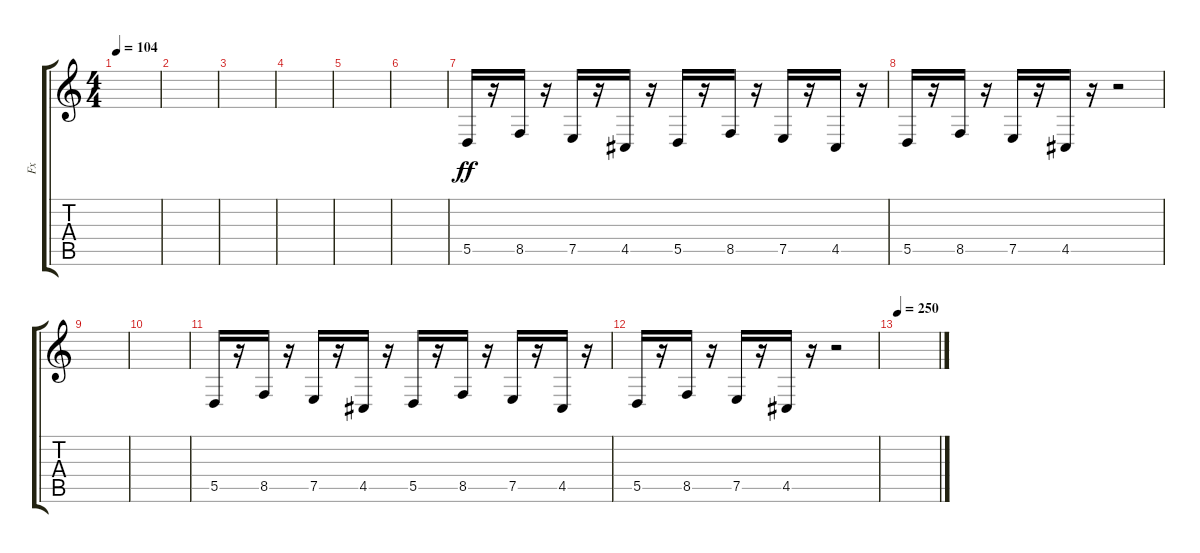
\track ("Fx" "Fx") {instrument electricpiano2}
\staff {score tabs}
\tuning (E4 B3 G3 D3 A2 E2) {hide}
\ts (4 4)
\tempo 104
\clef g2
\ks c
|
|
|
|
|
|
5.5.16{dy ff volume 16 instrument synthstrings1} r.16 8.5.16 r.16 7.5.16 r.16 4.5.16 r.16 5.5.16 r.16 8.5.16 r.16 7.5.16 r.16 4.5.16 r.16 |
5.5.16 r.16 8.5.16 r.16 7.5.16 r.16 4.5.16 r.16 r.2 |
|
|
5.5.16 r.16 8.5.16 r.16 7.5.16 r.16 4.5.16 r.16 5.5.16 r.16 8.5.16 r.16 7.5.16 r.16 4.5.16 r.16 |
5.5.16 r.16 8.5.16 r.16 7.5.16 r.16 4.5.16 r.16 r.2 |
\tempo 250
